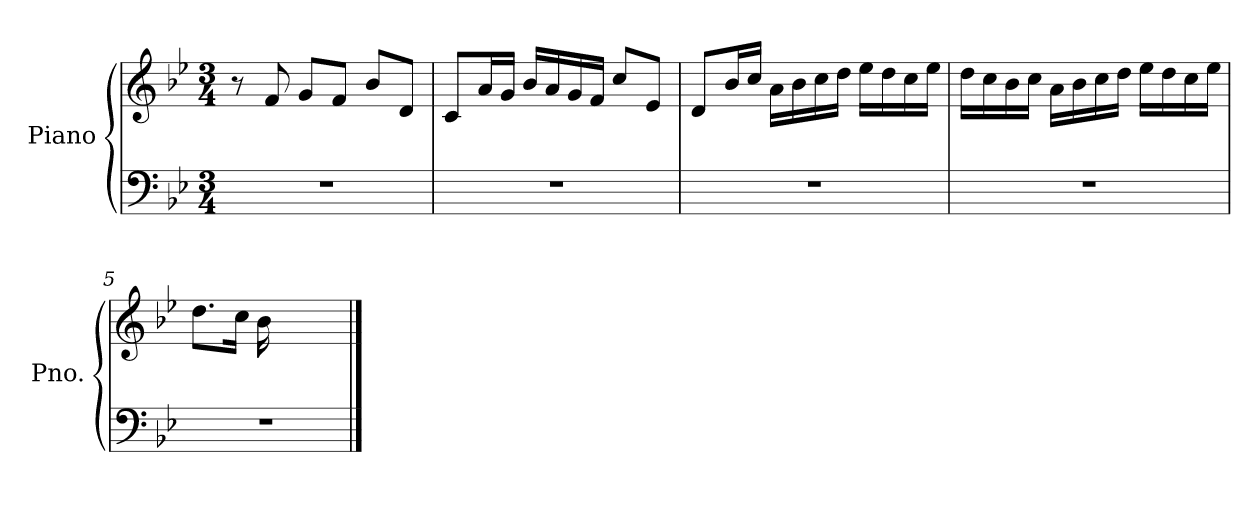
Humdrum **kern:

**kern	**kern
*part1	*part1
*staff2	*staff1
*I"Piano	*
*I'Pno.	*
*clefF4	*clefG2
*k[b-e-]	*k[b-e-]
*B-:	*B-:
*M3/4	*M3/4
=1	=1
2.r	8r
.	8f/
.	8g/L
.	8f/J
.	8b-/L
.	8d/J
=2	=2
2.r	8c/L
.	16a/L
.	16g/JJ
.	16b-/LL
.	16a/
.	16g/
.	16f/JJ
.	8cc/L
.	8e-/J
=3	=3
2.r	8d/L
.	16b-/L
.	16cc/JJ
.	16a\LL
.	16b-\
.	16cc\
.	16dd\JJ
.	16ee-\LL
.	16dd\
.	16cc\
.	16ee-\JJ
=4	=4
2.r	16dd\LL
.	16cc\
.	16b-\
.	16cc\JJ
.	16a\LL
.	16b-\
.	16cc\
.	16dd\JJ
.	16ee-\LL
.	16dd\
.	16cc\
.	16ee-\JJ
=5	=5
2.r	8.dd\L
.	16cc\Jk
.	16b-\
.	4..ryy
==	==
*-	*-
